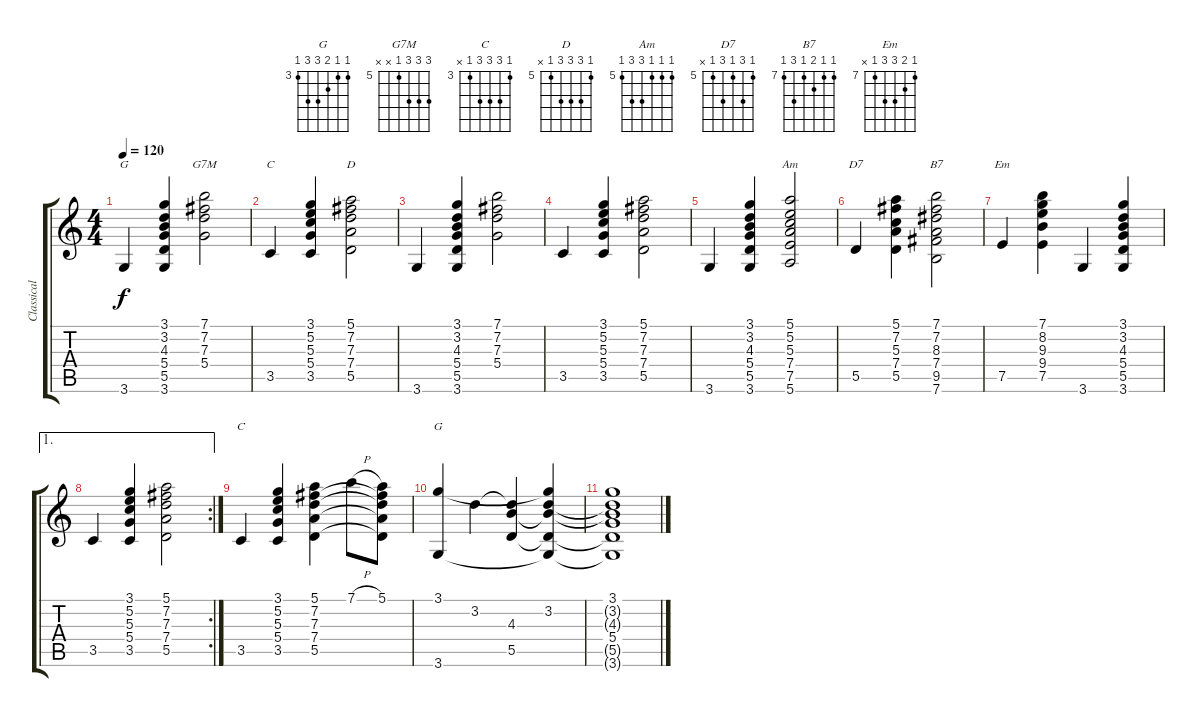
\track ("Classical Guitar" "Classical ") {instrument acousticguitarnylon}
\staff {score tabs}
\tuning (E4 B3 G3 D3 A2 E2) {hide}
\chord ("G" 3 3 4 5 5 3)
\chord ("G7M" 7 7 7 5 x x) {firstfret 5}
\chord ("C" 3 5 5 5 3 x)
\chord ("D" 5 7 7 7 5 x) {firstfret 5}
\chord ("Am" 5 5 5 7 7 5) {firstfret 5}
\chord ("D7" 5 7 5 7 5 x) {firstfret 5}
\chord ("B7" 7 7 8 7 9 7) {firstfret 7}
\chord ("Em" 7 8 9 9 7 x) {firstfret 7}
\chord ("C" 3 5 5 5 3 x) {firstfret 3}
\chord ("G" 3 3 4 5 5 3) {firstfret 3}
\ts (4 4)
\tempo 120
\clef g2
\ks c
3.6.4{ch "G" dy f} (3.1 3.2 4.3 5.4 5.5 3.6).4 (7.1 7.2 7.3 5.4).2{ch "G7M"} |
3.5.4{ch "C"} (3.1 5.2 5.3 5.4 3.5).4 (5.1 7.2 7.3 7.4 5.5).2{ch "D"} |
3.6.4 (3.1 3.2 4.3 5.4 5.5 3.6).4 (7.1 7.2 7.3 5.4).2 |
3.5.4 (3.1 5.2 5.3 5.4 3.5).4 (5.1 7.2 7.3 7.4 5.5).2 |
3.6.4 (3.1 3.2 4.3 5.4 5.5 3.6).4 (5.1 5.2 5.3 7.4 7.5 5.6).2{ch "Am"} |
5.5.4{ch "D7"} (5.1 7.2 5.3 7.4 5.5).4 (7.1 7.2 8.3 7.4 9.5 7.6).2{ch "B7"} |
7.5.4{ch "Em"} (7.1 8.2 9.3 9.4 7.5).4 3.6.4 (3.1 3.2 4.3 5.4 5.5 3.6).4 |
\ae 1
\rc 2
3.5.4 (3.1 5.2 5.3 5.4 3.5).4 (5.1 7.2 7.3 7.4 5.5).2 |
3.5.4{ch "C"} (3.1 5.2 5.3 5.4 3.5).4 (5.1 7.2 7.3 7.4 5.5).4 7.1{h}.8 (5.1 7.2{t} 7.3{t} 7.4{t} 5.5{t}).8 |
(3.1 3.6).4{ch "G"} 3.2.4 (3.2{t} 4.3 5.5).4 (3.1{t} 3.2 4.3{t} 5.5{t} 3.6{t}).4 |
(3.1 3.2{t} 4.3{t} 5.4 5.5{t} 3.6{t}).1
